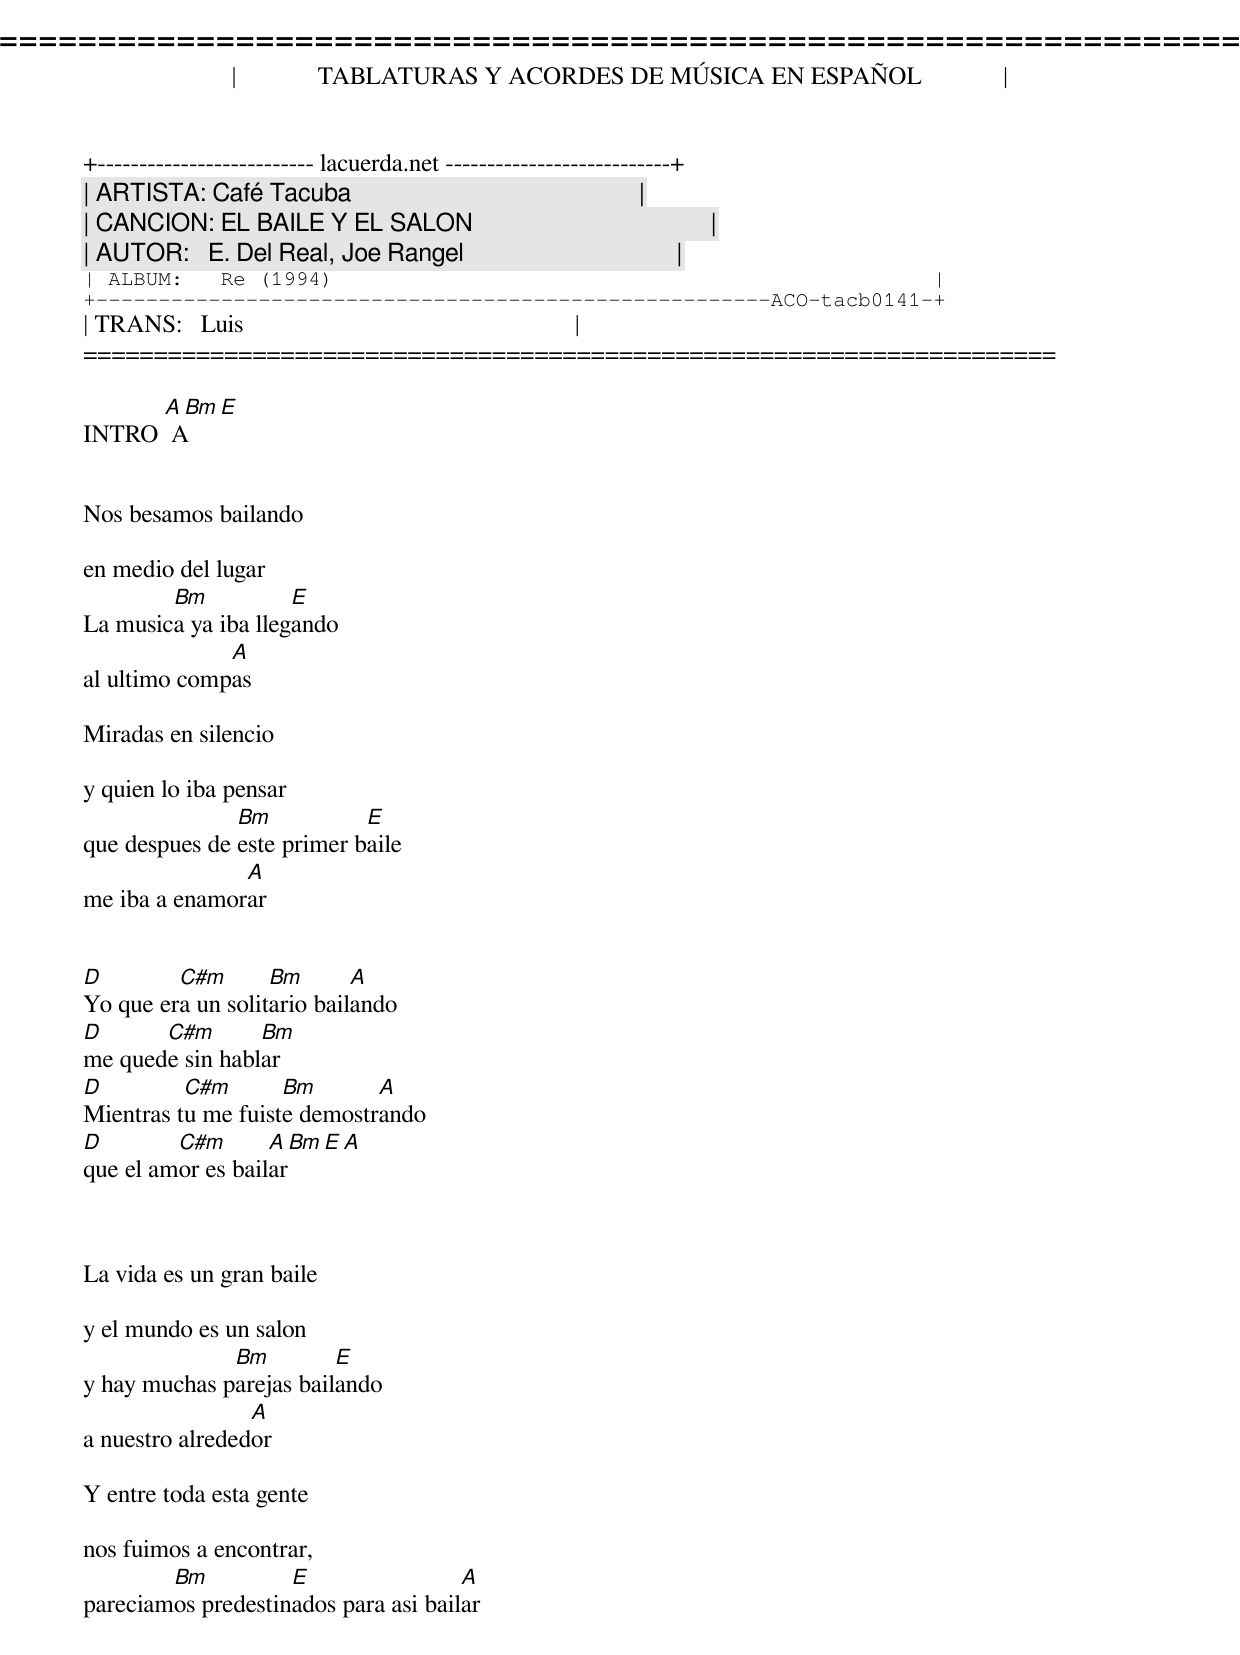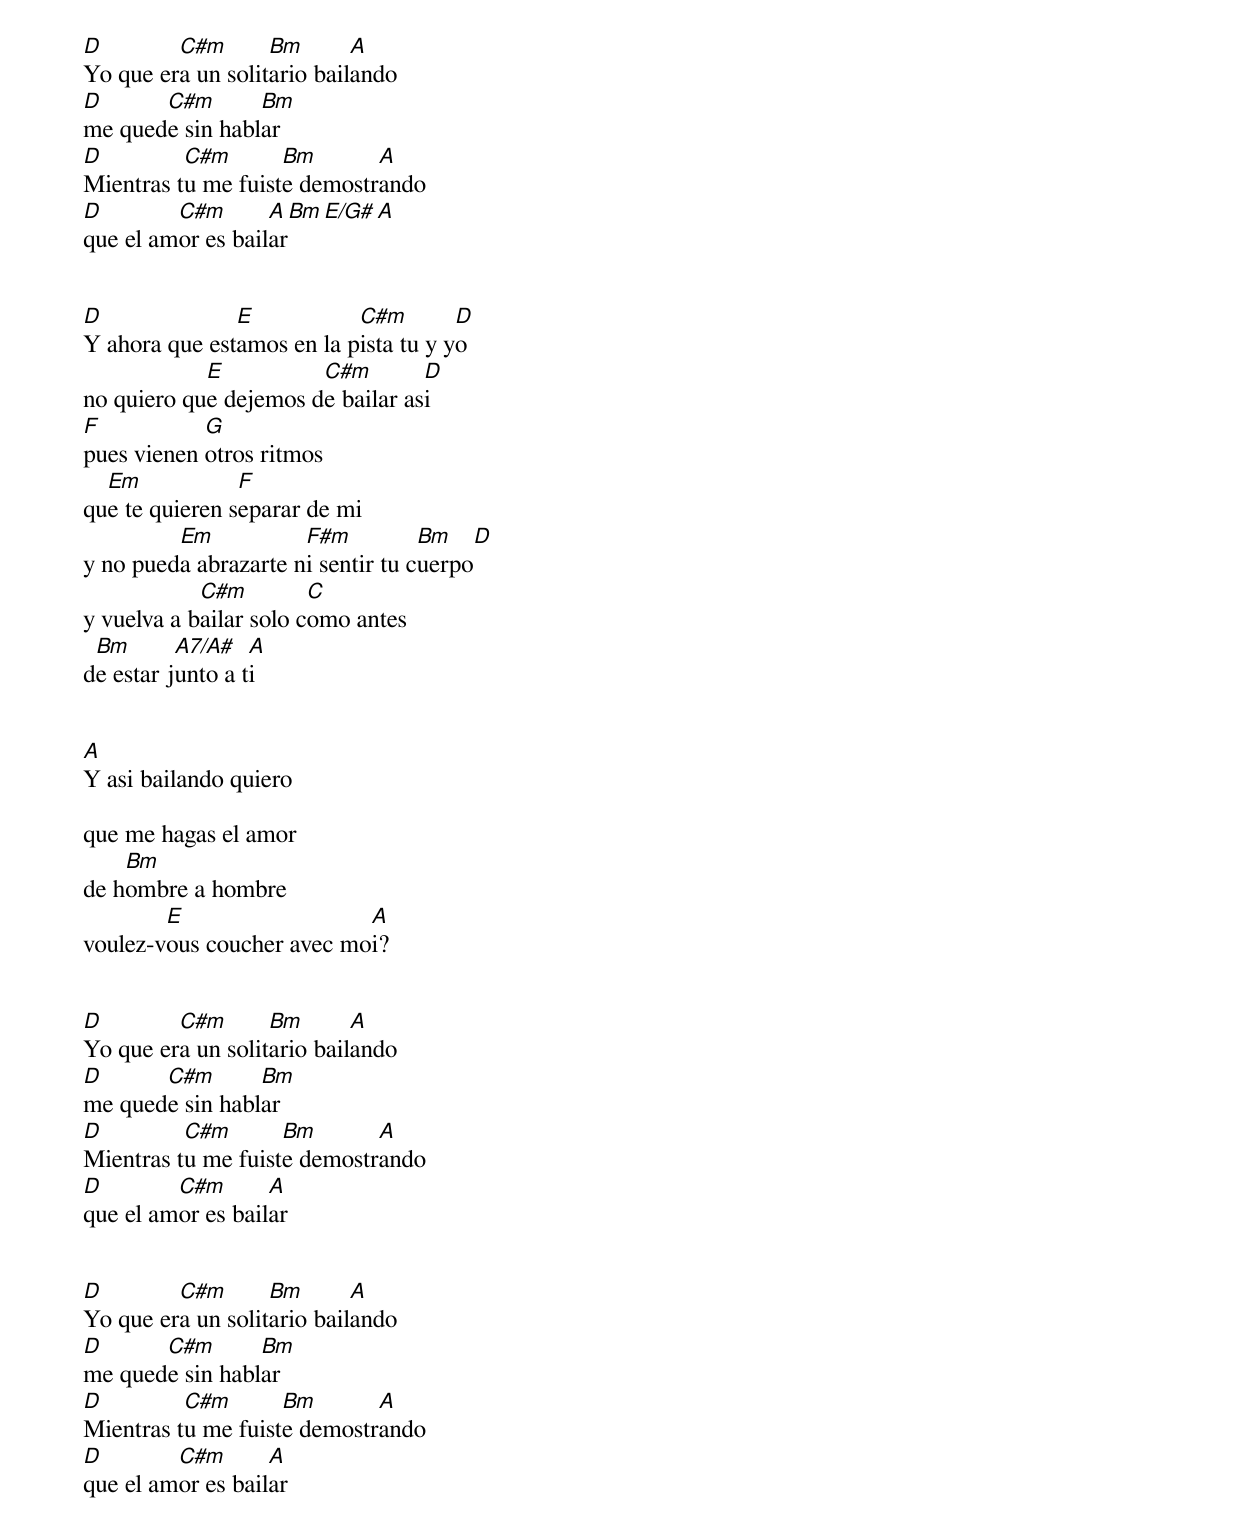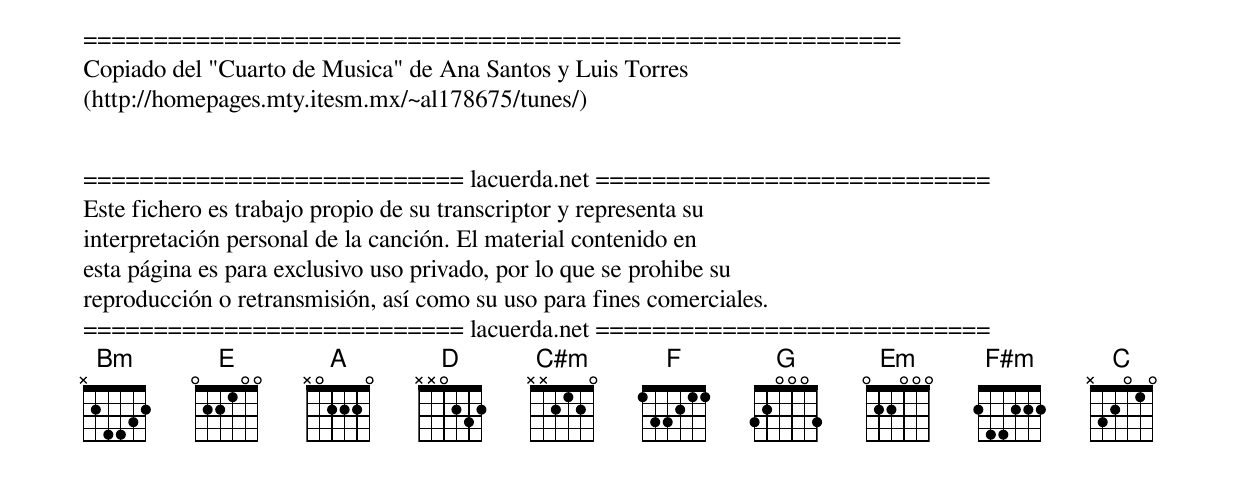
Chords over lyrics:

=====================================================================
|             TABLATURAS Y ACORDES DE MÚSICA EN ESPAÑOL             |
+-------------------------- lacuerda.net ---------------------------+
| ARTISTA: Café Tacuba                                              |
| CANCION: EL BAILE Y EL SALON                                      |
| AUTOR:   E. Del Real, Joe Rangel                                  |
| ALBUM:   Re (1994)                                                |
+------------------------------------------------------ACO-tacb0141-+
| TRANS:   Luis                                                     |
=====================================================================

INTRO [A Bm E] A


Nos besamos bailando

en medio del lugar
        Bm           E
La musica ya iba llegando
              A
al ultimo compas

Miradas en silencio

y quien lo iba pensar
               Bm           E
que despues de este primer baile
               A
me iba a enamorar


D        C#m       Bm       A
Yo que era un solitario bailando
D      C#m       Bm
me quede sin hablar
D         C#m       Bm       A
Mientras tu me fuiste demostrando
D        C#m       A  Bm  E  A
que el amor es bailar



La vida es un gran baile

y el mundo es un salon
              Bm         E
y hay muchas parejas bailando
                 A
a nuestro alrededor

Y entre toda esta gente

nos fuimos a encontrar,
        Bm          E                 A
pareciamos predestinados para asi bailar


D        C#m       Bm       A
Yo que era un solitario bailando
D      C#m       Bm
me quede sin hablar
D         C#m       Bm       A
Mientras tu me fuiste demostrando
D        C#m       A  Bm  E/G#  A
que el amor es bailar


D              E           C#m        D
Y ahora que estamos en la pista tu y yo
            E          C#m        D
no quiero que dejemos de bailar asi
F           G
pues vienen otros ritmos
  Em            F
que te quieren separar de mi
         Em           F#m          Bm    D
y no pueda abrazarte ni sentir tu cuerpo
            C#m         C
y vuelva a bailar solo como antes
 Bm       A7/A#   A
de estar junto a ti


A
Y asi bailando quiero

que me hagas el amor
    Bm
de hombre a hombre
        E                  A
voulez-vous coucher avec moi?


D        C#m       Bm       A
Yo que era un solitario bailando
D      C#m       Bm
me quede sin hablar
D         C#m       Bm       A
Mientras tu me fuiste demostrando
D        C#m       A
que el amor es bailar


D        C#m       Bm       A
Yo que era un solitario bailando
D      C#m       Bm
me quede sin hablar
D         C#m       Bm       A
Mientras tu me fuiste demostrando
D        C#m       A
que el amor es bailar

==========================================================
Copiado del "Cuarto de Musica" de Ana Santos y Luis Torres
(http://homepages.mty.itesm.mx/~al178675/tunes/)


=========================== lacuerda.net ============================
Este fichero es trabajo propio de su transcriptor y representa su
interpretación personal de la canción. El material contenido en
esta página es para exclusivo uso privado, por lo que se prohibe su
reproducción o retransmisión, así como su uso para fines comerciales.
=========================== lacuerda.net ============================
